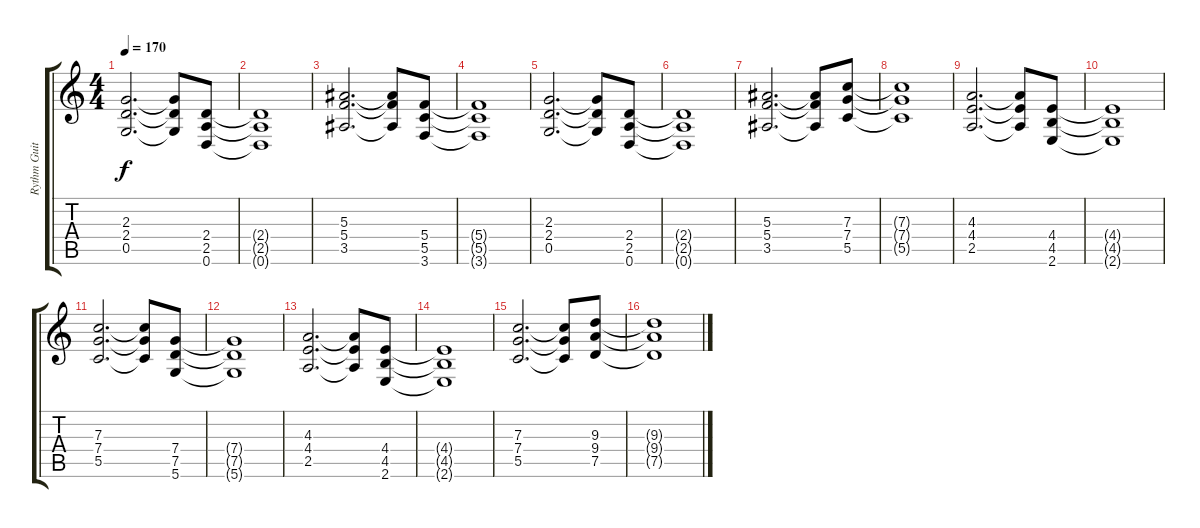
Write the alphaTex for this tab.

\track ("Rythm Guitar" "Rythm Guit") {instrument distortionguitar}
\staff {score tabs}
\tuning (D4 A3 F3 C3 G2 D2) {hide}
\ts (4 4)
\tempo 170
\clef g2
\ks c
(2.3 2.4 0.5).2{d dy f instrument distortionguitar} (2.3{t} 2.4{t} 0.5{t}).8 (2.4 2.5 0.6).8 |
(2.4{t} 2.5{t} 0.6{t}).1 |
(5.3 5.4 3.5).2{d} (5.3{t} 5.4{t} 3.5{t}).8 (5.4 5.5 3.6).8 |
(5.4{t} 5.5{t} 3.6{t}).1 |
(2.3 2.4 0.5).2{d} (2.3{t} 2.4{t} 0.5{t}).8 (2.4 2.5 0.6).8 |
(2.4{t} 2.5{t} 0.6{t}).1 |
(5.3 5.4 3.5).2{d} (5.3{t} 5.4{t} 3.5{t}).8 (7.3 7.4 5.5).8 |
(7.3{t} 7.4{t} 5.5{t}).1 |
(4.3 4.4 2.5).2{d} (4.3{t} 4.4{t} 2.5{t}).8 (4.4 4.5 2.6).8 |
(4.4{t} 4.5{t} 2.6{t}).1 |
(7.3 7.4 5.5).2{d} (7.3{t} 7.4{t} 5.5{t}).8 (7.4 7.5 5.6).8 |
(7.4{t} 7.5{t} 5.6{t}).1 |
(4.3 4.4 2.5).2{d} (4.3{t} 4.4{t} 2.5{t}).8 (4.4 4.5 2.6).8 |
(4.4{t} 4.5{t} 2.6{t}).1 |
(7.3 7.4 5.5).2{d} (7.3{t} 7.4{t} 5.5{t}).8 (9.3 9.4 7.5).8 |
(9.3{t} 9.4{t} 7.5{t}).1
